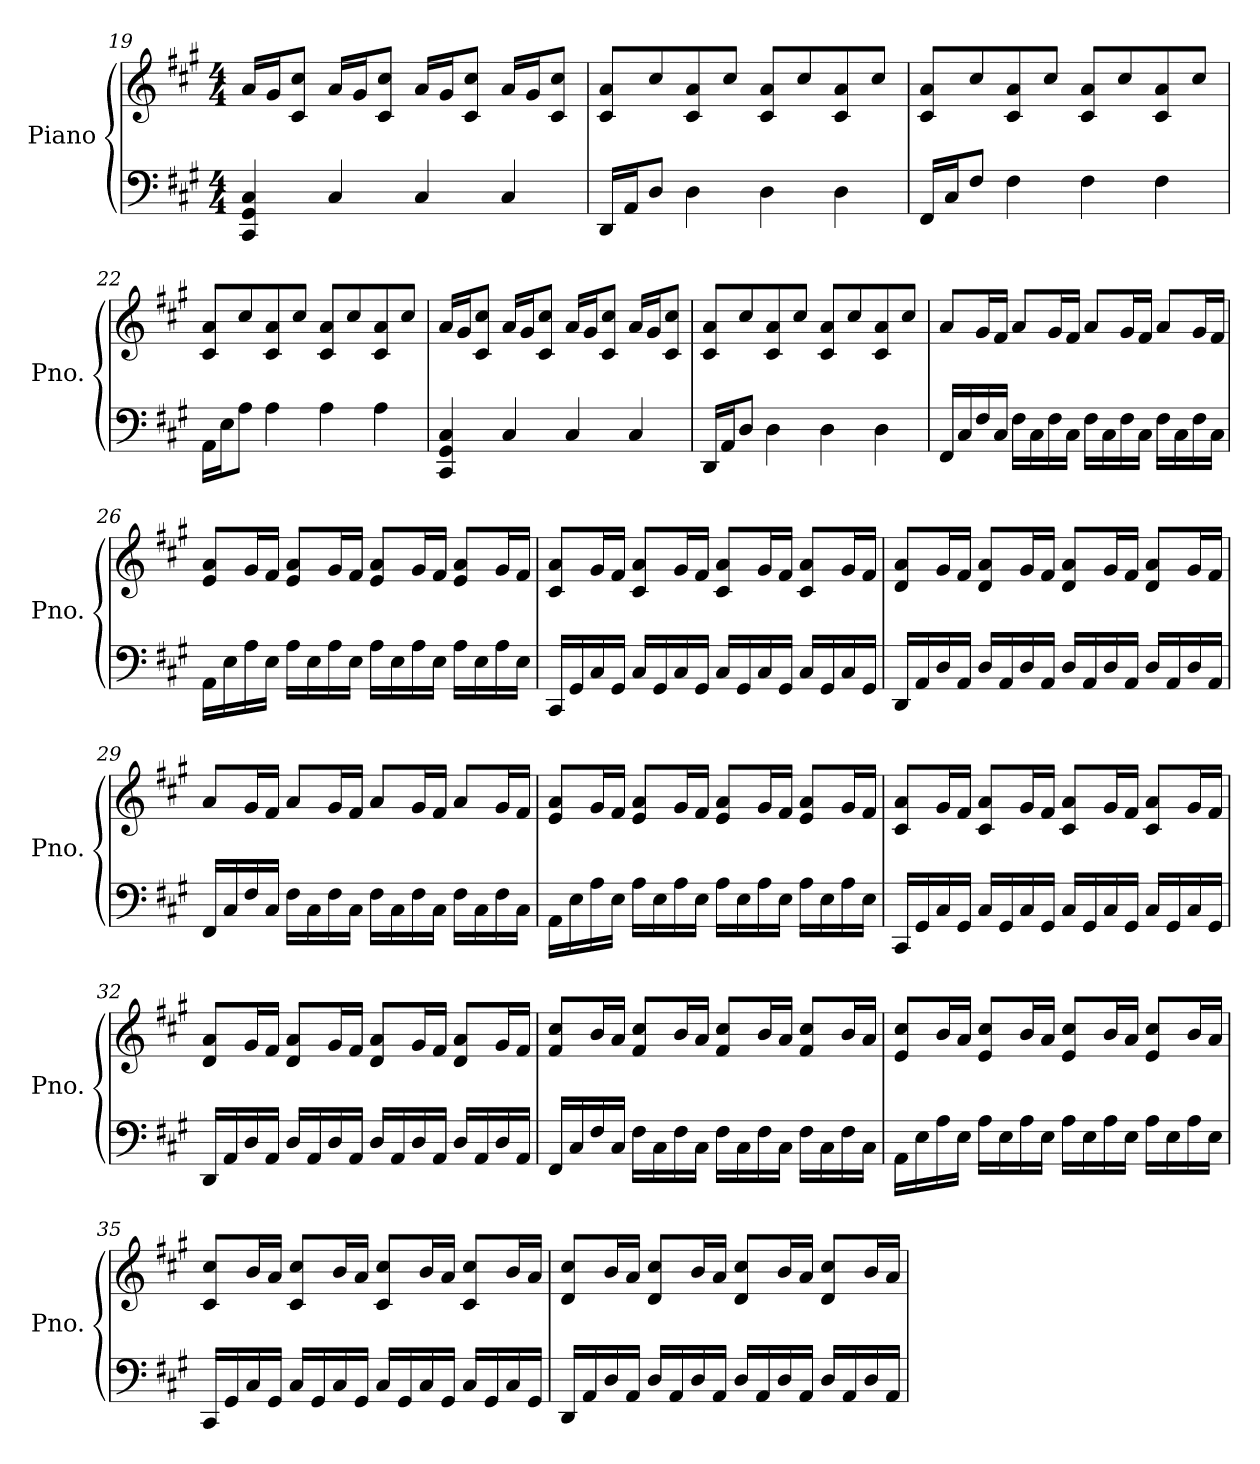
**kern	**kern
*part1	*part1
*staff2	*staff1
*I"Piano	*
*I'Pno.	*
*clefF4	*clefG2
*k[f#c#g#]	*k[f#c#g#]
*M4/4	*M4/4
=19	=19
4CC#/ 4GG#/ 4C#/	16a/LL
.	16g#/J
.	8c#/ 8cc#/J
4C#/	16a/LL
.	16g#/J
.	8c#/ 8cc#/J
4C#/	16a/LL
.	16g#/J
.	8c#/ 8cc#/J
4C#/	16a/LL
.	16g#/J
.	8c#/ 8cc#/J
!!LO:LB:g=z
=20	=20
16DD/LL	8c#/ 8a/L
16AA/J	.
8D/J	8cc#/
4D\	8c#/ 8a/
.	8cc#/J
4D\	8c#/ 8a/L
.	8cc#/
4D\	8c#/ 8a/
.	8cc#/J
=21	=21
16FF#/LL	8c#/ 8a/L
16C#/J	.
8F#/J	8cc#/
4F#\	8c#/ 8a/
.	8cc#/J
4F#\	8c#/ 8a/L
.	8cc#/
4F#\	8c#/ 8a/
.	8cc#/J
=22	=22
16AA\LL	8c#/ 8a/L
16E\J	.
8A\J	8cc#/
4A\	8c#/ 8a/
.	8cc#/J
4A\	8c#/ 8a/L
.	8cc#/
4A\	8c#/ 8a/
.	8cc#/J
=23	=23
4CC#/ 4GG#/ 4C#/	16a/LL
.	16g#/J
.	8c#/ 8cc#/J
4C#/	16a/LL
.	16g#/J
.	8c#/ 8cc#/J
4C#/	16a/LL
.	16g#/J
.	8c#/ 8cc#/J
4C#/	16a/LL
.	16g#/J
.	8c#/ 8cc#/J
!!LO:LB:g=z
=24	=24
16DD/LL	8c#/ 8a/L
16AA/J	.
8D/J	8cc#/
4D\	8c#/ 8a/
.	8cc#/J
4D\	8c#/ 8a/L
.	8cc#/
4D\	8c#/ 8a/
.	8cc#/J
=25	=25
16FF#/LL	8a/L
16C#/	.
16F#/	16g#/L
16C#/JJ	16f#/JJ
16F#\LL	8a/L
16C#\	.
16F#\	16g#/L
16C#\JJ	16f#/JJ
16F#\LL	8a/L
16C#\	.
16F#\	16g#/L
16C#\JJ	16f#/JJ
16F#\LL	8a/L
16C#\	.
16F#\	16g#/L
16C#\JJ	16f#/JJ
=26	=26
16AA\LL	8e/ 8a/L
16E\	.
16A\	16g#/L
16E\JJ	16f#/JJ
16A\LL	8e/ 8a/L
16E\	.
16A\	16g#/L
16E\JJ	16f#/JJ
16A\LL	8e/ 8a/L
16E\	.
16A\	16g#/L
16E\JJ	16f#/JJ
16A\LL	8e/ 8a/L
16E\	.
16A\	16g#/L
16E\JJ	16f#/JJ
!!LO:LB:g=z
=27	=27
16CC#/LL	8c#/ 8a/L
16GG#/	.
16C#/	16g#/L
16GG#/JJ	16f#/JJ
16C#/LL	8c#/ 8a/L
16GG#/	.
16C#/	16g#/L
16GG#/JJ	16f#/JJ
16C#/LL	8c#/ 8a/L
16GG#/	.
16C#/	16g#/L
16GG#/JJ	16f#/JJ
16C#/LL	8c#/ 8a/L
16GG#/	.
16C#/	16g#/L
16GG#/JJ	16f#/JJ
=28	=28
16DD/LL	8d/ 8a/L
16AA/	.
16D/	16g#/L
16AA/JJ	16f#/JJ
16D/LL	8d/ 8a/L
16AA/	.
16D/	16g#/L
16AA/JJ	16f#/JJ
16D/LL	8d/ 8a/L
16AA/	.
16D/	16g#/L
16AA/JJ	16f#/JJ
16D/LL	8d/ 8a/L
16AA/	.
16D/	16g#/L
16AA/JJ	16f#/JJ
=29	=29
16FF#/LL	8a/L
16C#/	.
16F#/	16g#/L
16C#/JJ	16f#/JJ
16F#\LL	8a/L
16C#\	.
16F#\	16g#/L
16C#\JJ	16f#/JJ
16F#\LL	8a/L
16C#\	.
16F#\	16g#/L
16C#\JJ	16f#/JJ
16F#\LL	8a/L
16C#\	.
16F#\	16g#/L
16C#\JJ	16f#/JJ
!!LO:LB:g=z
=30	=30
16AA\LL	8e/ 8a/L
16E\	.
16A\	16g#/L
16E\JJ	16f#/JJ
16A\LL	8e/ 8a/L
16E\	.
16A\	16g#/L
16E\JJ	16f#/JJ
16A\LL	8e/ 8a/L
16E\	.
16A\	16g#/L
16E\JJ	16f#/JJ
16A\LL	8e/ 8a/L
16E\	.
16A\	16g#/L
16E\JJ	16f#/JJ
=31	=31
16CC#/LL	8c#/ 8a/L
16GG#/	.
16C#/	16g#/L
16GG#/JJ	16f#/JJ
16C#/LL	8c#/ 8a/L
16GG#/	.
16C#/	16g#/L
16GG#/JJ	16f#/JJ
16C#/LL	8c#/ 8a/L
16GG#/	.
16C#/	16g#/L
16GG#/JJ	16f#/JJ
16C#/LL	8c#/ 8a/L
16GG#/	.
16C#/	16g#/L
16GG#/JJ	16f#/JJ
=32	=32
16DD/LL	8d/ 8a/L
16AA/	.
16D/	16g#/L
16AA/JJ	16f#/JJ
16D/LL	8d/ 8a/L
16AA/	.
16D/	16g#/L
16AA/JJ	16f#/JJ
16D/LL	8d/ 8a/L
16AA/	.
16D/	16g#/L
16AA/JJ	16f#/JJ
16D/LL	8d/ 8a/L
16AA/	.
16D/	16g#/L
16AA/JJ	16f#/JJ
!!LO:LB:g=z
=33	=33
16FF#/LL	8f#/ 8cc#/L
16C#/	.
16F#/	16b/L
16C#/JJ	16a/JJ
16F#\LL	8f#/ 8cc#/L
16C#\	.
16F#\	16b/L
16C#\JJ	16a/JJ
16F#\LL	8f#/ 8cc#/L
16C#\	.
16F#\	16b/L
16C#\JJ	16a/JJ
16F#\LL	8f#/ 8cc#/L
16C#\	.
16F#\	16b/L
16C#\JJ	16a/JJ
=34	=34
16AA\LL	8e/ 8cc#/L
16E\	.
16A\	16b/L
16E\JJ	16a/JJ
16A\LL	8e/ 8cc#/L
16E\	.
16A\	16b/L
16E\JJ	16a/JJ
16A\LL	8e/ 8cc#/L
16E\	.
16A\	16b/L
16E\JJ	16a/JJ
16A\LL	8e/ 8cc#/L
16E\	.
16A\	16b/L
16E\JJ	16a/JJ
=35	=35
16CC#/LL	8c#/ 8cc#/L
16GG#/	.
16C#/	16b/L
16GG#/JJ	16a/JJ
16C#/LL	8c#/ 8cc#/L
16GG#/	.
16C#/	16b/L
16GG#/JJ	16a/JJ
16C#/LL	8c#/ 8cc#/L
16GG#/	.
16C#/	16b/L
16GG#/JJ	16a/JJ
16C#/LL	8c#/ 8cc#/L
16GG#/	.
16C#/	16b/L
16GG#/JJ	16a/JJ
!!LO:PB:g=z
=36	=36
16DD/LL	8d/ 8cc#/L
16AA/	.
16D/	16b/L
16AA/JJ	16a/JJ
16D/LL	8d/ 8cc#/L
16AA/	.
16D/	16b/L
16AA/JJ	16a/JJ
16D/LL	8d/ 8cc#/L
16AA/	.
16D/	16b/L
16AA/JJ	16a/JJ
16D/LL	8d/ 8cc#/L
16AA/	.
16D/	16b/L
16AA/JJ	16a/JJ
=	=
*-	*-
